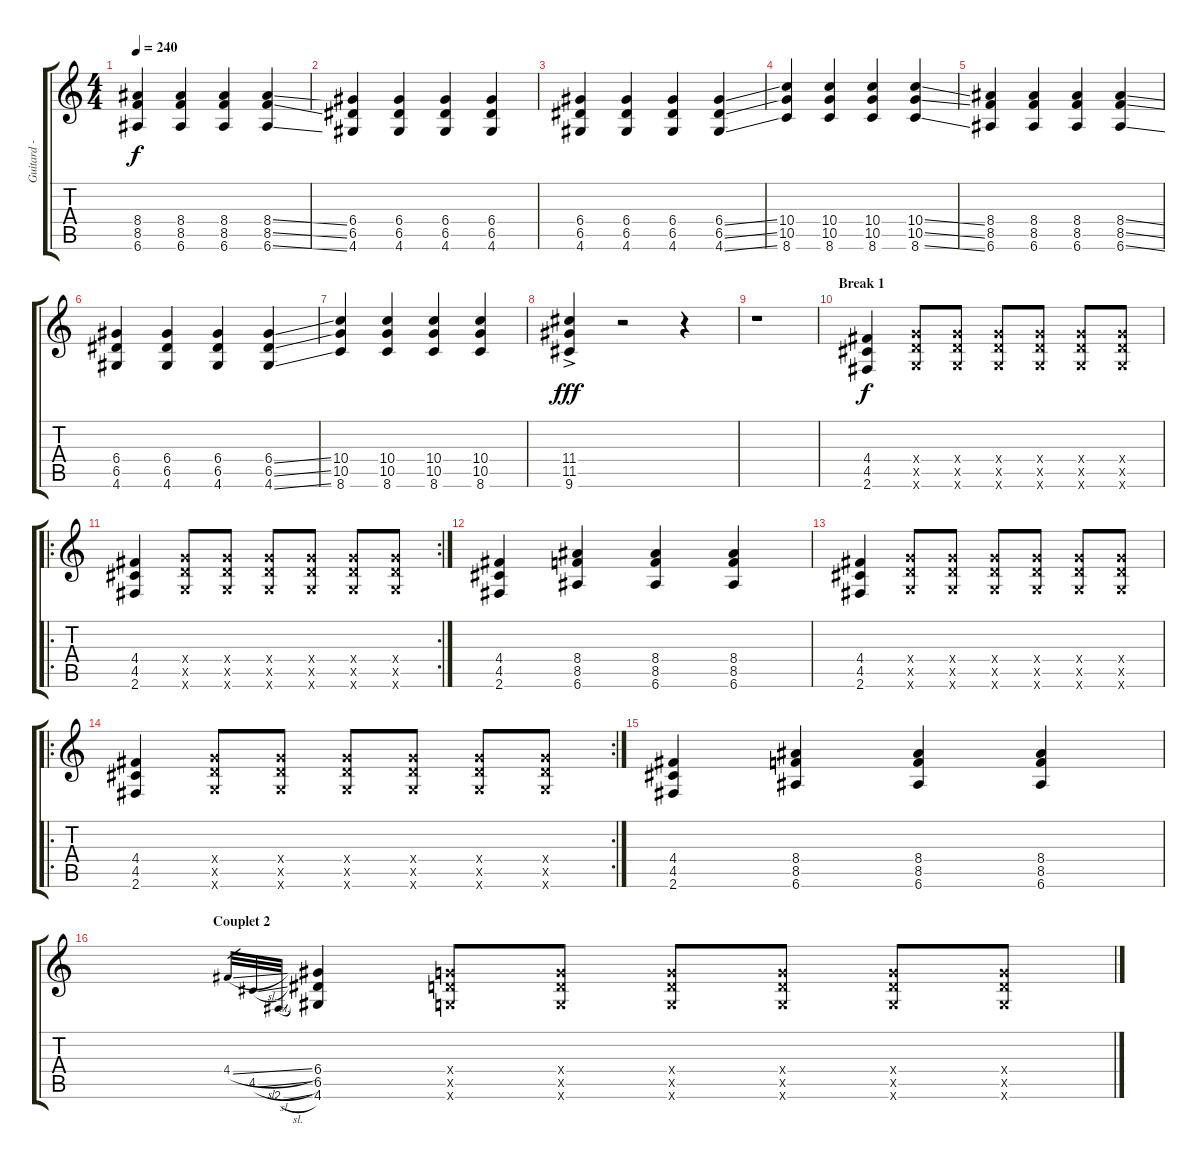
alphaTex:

\track ("Guitard - Yves" "Guitard - ") {instrument overdrivenguitar}
\staff {score tabs}
\tuning (E4 B3 G3 D3 A2 E2) {hide}
\ts (4 4)
\tempo 240
\clef g2
\ks c
(8.4 8.5 6.6).4{dy f} (8.4 8.5 6.6).4 (8.4 8.5 6.6).4 (8.4{ss} 8.5{ss} 6.6{ss}).4 |
(6.4 6.5 4.6).4 (6.4 6.5 4.6).4 (6.4 6.5 4.6).4 (6.4 6.5 4.6).4 |
(6.4 6.5 4.6).4 (6.4 6.5 4.6).4 (6.4 6.5 4.6).4 (6.4{ss} 6.5{ss} 4.6{ss}).4 |
(10.4 10.5 8.6).4 (10.4 10.5 8.6).4 (10.4 10.5 8.6).4 (10.4{ss} 10.5{ss} 8.6{ss}).4 |
(8.4 8.5 6.6).4 (8.4 8.5 6.6).4 (8.4 8.5 6.6).4 (8.4{ss} 8.5{ss} 6.6{ss}).4 |
(6.4 6.5 4.6).4 (6.4 6.5 4.6).4 (6.4 6.5 4.6).4 (6.4{ss} 6.5{ss} 4.6{ss}).4 |
(10.4 10.5 8.6).4 (10.4 10.5 8.6).4 (10.4 10.5 8.6).4 (10.4 10.5 8.6).4 |
(11.4{ac} 11.5{ac} 9.6{ac}).4{dy fff} r.2 r.4 |
r.1 |
\section ("" "Break 1")
(4.4 4.5 2.6).4{dy f} (5.4{x} 5.5{x} 3.6{x}).8 (5.4{x} 5.5{x} 3.6{x}).8 (5.4{x} 5.5{x} 3.6{x}).8 (5.4{x} 5.5{x} 3.6{x}).8 (5.4{x} 5.5{x} 3.6{x}).8 (5.4{x} 5.5{x} 3.6{x}).8 |
\ro
\rc 2
(4.4 4.5 2.6).4 (5.4{x} 5.5{x} 3.6{x}).8 (5.4{x} 5.5{x} 3.6{x}).8 (5.4{x} 5.5{x} 3.6{x}).8 (5.4{x} 5.5{x} 3.6{x}).8 (5.4{x} 5.5{x} 3.6{x}).8 (5.4{x} 5.5{x} 3.6{x}).8 |
(4.4 4.5 2.6).4 (8.4 8.5 6.6).4 (8.4 8.5 6.6).4 (8.4 8.5 6.6).4 |
(4.4 4.5 2.6).4 (5.4{x} 5.5{x} 3.6{x}).8 (5.4{x} 5.5{x} 3.6{x}).8 (5.4{x} 5.5{x} 3.6{x}).8 (5.4{x} 5.5{x} 3.6{x}).8 (5.4{x} 5.5{x} 3.6{x}).8 (5.4{x} 5.5{x} 3.6{x}).8 |
\ro
\rc 2
(4.4 4.5 2.6).4 (5.4{x} 5.5{x} 3.6{x}).8 (5.4{x} 5.5{x} 3.6{x}).8 (5.4{x} 5.5{x} 3.6{x}).8 (5.4{x} 5.5{x} 3.6{x}).8 (5.4{x} 5.5{x} 3.6{x}).8 (5.4{x} 5.5{x} 3.6{x}).8 |
(4.4 4.5 2.6).4 (8.4 8.5 6.6).4 (8.4 8.5 6.6).4 (8.4 8.5 6.6).4 |
\section ("" "Couplet 2")
4.4{sl}.32{gr} 4.5{sl}.32{gr} 2.6{sl}.32{gr} (6.4 6.5 4.6).4 (5.4{x} 5.5{x} 3.6{x}).8 (5.4{x} 5.5{x} 3.6{x}).8 (5.4{x} 5.5{x} 3.6{x}).8 (5.4{x} 5.5{x} 3.6{x}).8 (5.4{x} 5.5{x} 3.6{x}).8 (5.4{x} 5.5{x} 3.6{x}).8
